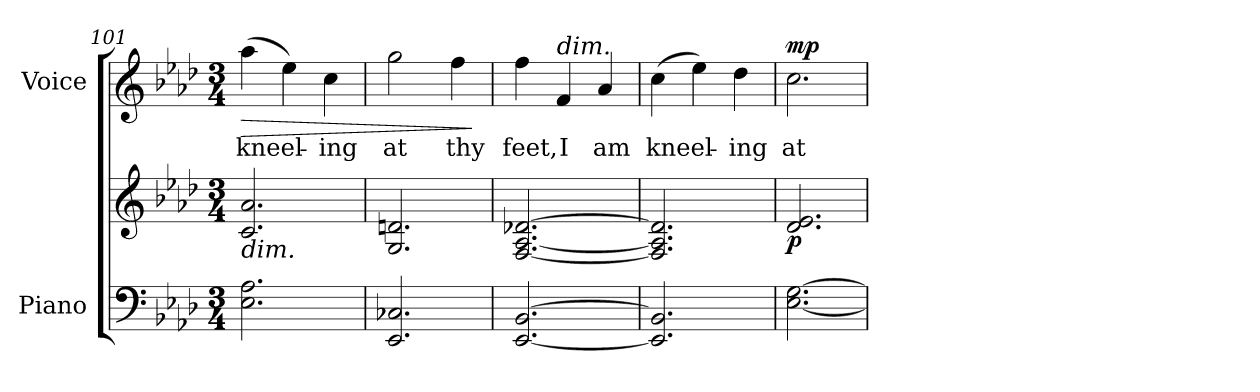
**kern	**kern	**dynam	**kern	**text	**dynam
*part2	*part2	*part2	*part1	*part1	*part1
*staff3	*staff2	*staff2/3	*staff1	*staff1	*staff1
*I"Piano	*	*	*I"Voice	*	*
*I'Pno	*	*	*	*	*
*clefF4	*clefG2	*	*clefG2	*	*
*k[b-e-a-d-]	*k[b-e-a-d-]	*	*k[b-e-a-d-]	*	*
*M3/4	*M3/4	*	*M3/4	*	*
=101	=101	=101	=101	=101	=101
!	!LO:TX:b:i:t=dim.	!	!	!	!
!	!	!	!	!LO:LY:b	!LO:HP:b
2.E-\ 2.A-\	2.c/ 2.a-/	.	(>4aa-\	kneel-	>
.	.	.	4ee-\)	.	.
!	!	!	!	!LO:LY:b	!
.	.	.	4cc\	-ing	.
!!LO:LB:g=z
=102	=102	=102	=102	=102	=102
!	!	!	!	!LO:LY:b	!
2.EE-/ 2.C-X/	2.G/ 2.dn/	.	2gg\	at	.
!	!	!	!	!LO:LY:b	!
.	.	.	4ff\	thy	.
.	.	.	.	.	]
=103	=103	=103	=103	=103	=103
!	!	!	!	!LO:LY:b	!
[2.EE-/ [2.BB-/	[2.F/ [2.A-/ [2.d-X/	.	4ff\	feet,	.
!	!	!	!LO:TX:a:i:t=dim.	!	!
!	!	!	!	!LO:LY:b	!
.	.	.	4f/	I	.
!	!	!	!	!LO:LY:b	!
.	.	.	4a-/	am	.
=104	=104	=104	=104	=104	=104
!	!	!	!	!LO:LY:b	!
2.EE-/] 2.BB-/]	2.F/] 2.A-/] 2.d-/]	.	(>4cc\	kneel-	.
.	.	.	4ee-\)	.	.
!	!	!	!	!LO:LY:b	!
.	.	.	4dd-\	-ing	.
=105	=105	=105	=105	=105	=105
!	!	!LO:DY:b	!	!LO:LY:b	!LO:DY:a
[2.E-\ [2.G\	2.d-/ 2.e-/	p	2.cc\	at	mp
=	=	=	=	=	=
*-	*-	*-	*-	*-	*-
